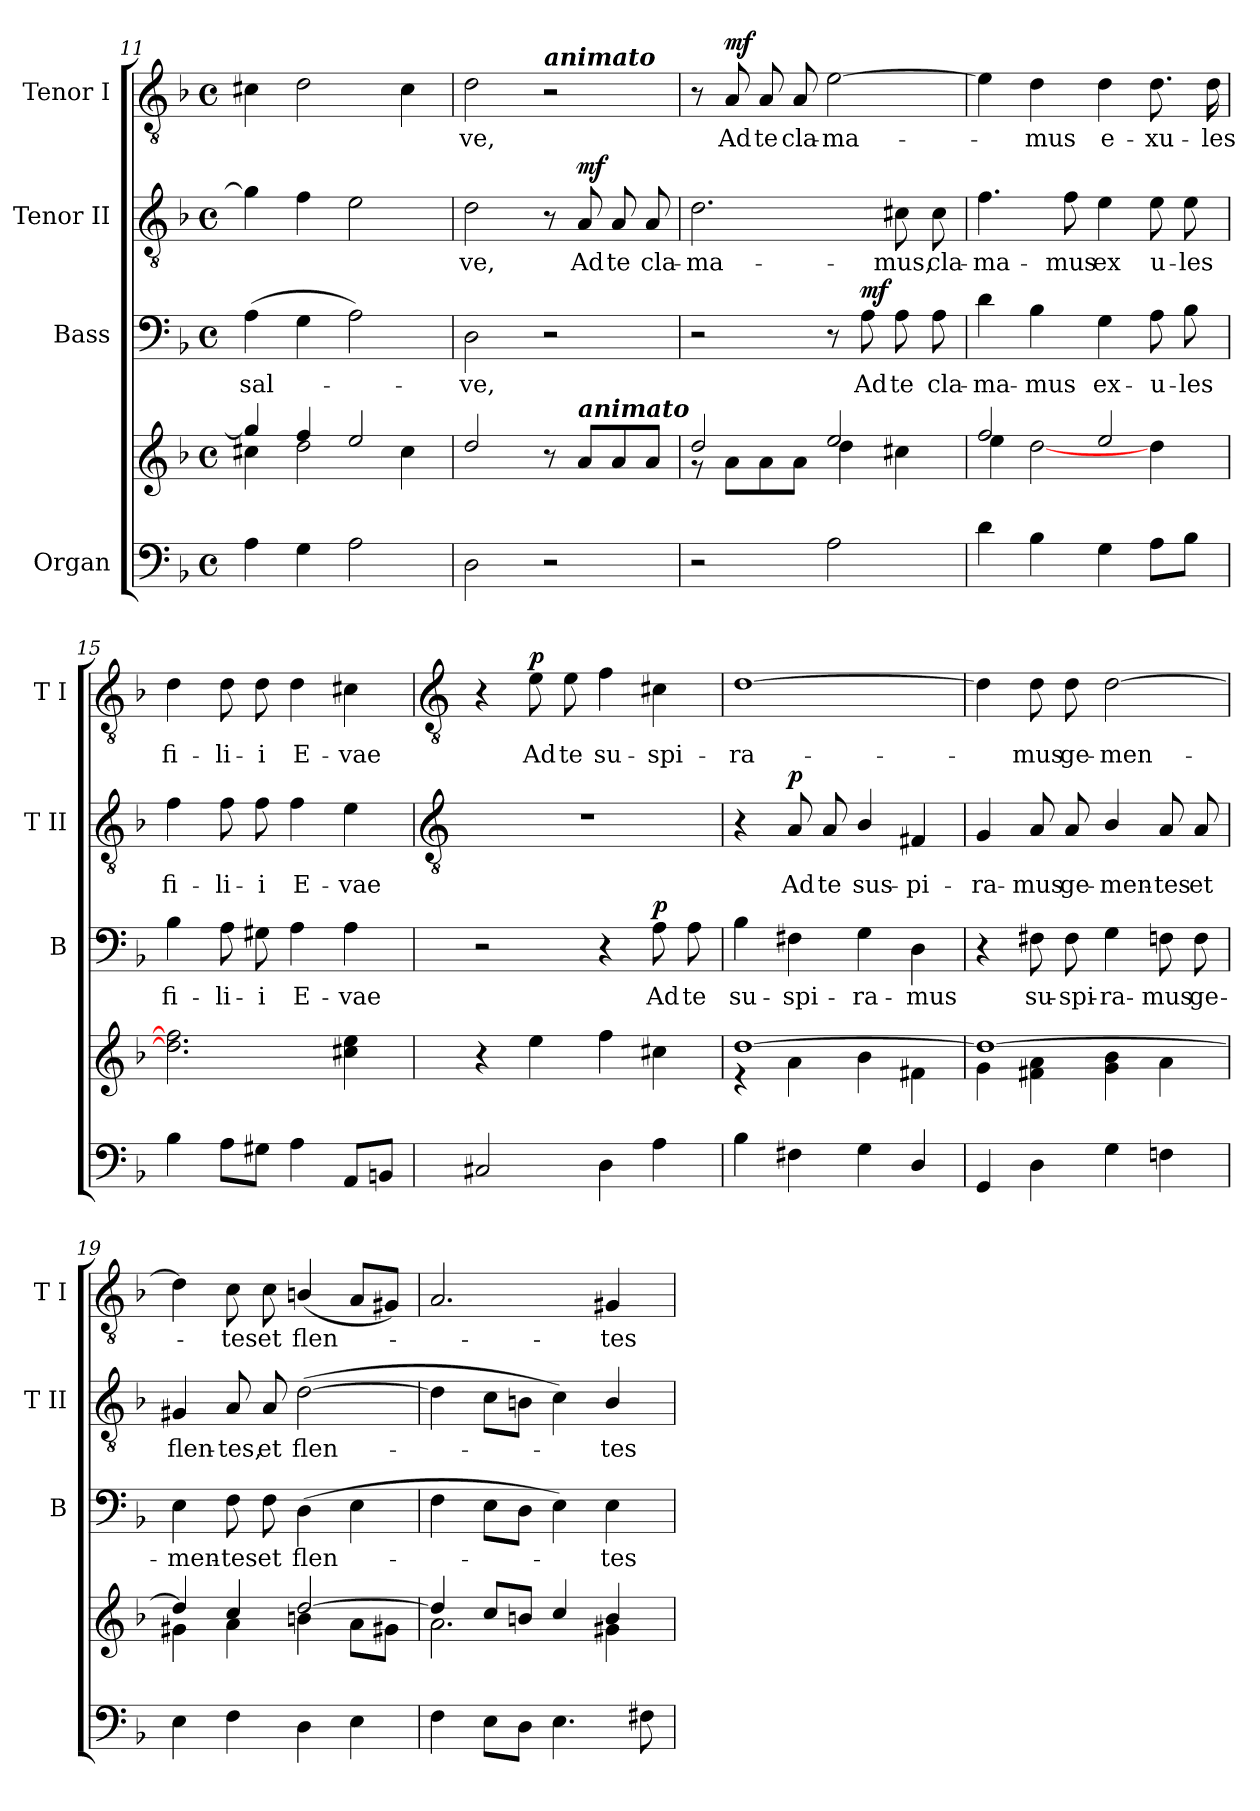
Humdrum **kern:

**kern	**kern	**kern	**text	**dynam	**kern	**text	**dynam	**kern	**text	**dynam
*part4	*part4	*part3	*part3	*part3	*part2	*part2	*part2	*part1	*part1	*part1
*staff5	*staff4	*staff3	*staff3	*staff3	*staff2	*staff2	*staff2	*staff1	*staff1	*staff1
*I"Organ	*	*I"Bass	*	*	*I"Tenor II	*	*	*I"Tenor I	*	*
*	*	*I'B	*	*	*I'T II	*	*	*I'T I	*	*
!!LO:LB:g=z
*clefF4	*clefG2	*clefF4	*	*	*clefGv2	*	*	*clefGv2	*	*
*k[b-]	*k[b-]	*k[b-]	*	*	*k[b-]	*	*	*k[b-]	*	*
*F:	*F:	*F:	*	*	*F:	*	*	*F:	*	*
*M4/4	*M4/4	*M4/4	*	*	*M4/4	*	*	*M4/4	*	*
*met(c)	*met(c)	*met(c)	*	*	*met(c)	*	*	*met(c)	*	*
=11	=11	=11	=11	=11	=11	=11	=11	=11	=11	=11
*	*^	*	*	*	*	*	*	*	*	*
!	!	!	!	!LO:LY:b	!	!	!	!	!	!	!
4A	4gg/]	4cc#X\	(>4A	sal-	.	4g]	.	.	4c#X	.	.
4G	4ff/	2dd\	4G	.	.	4f	.	.	2d	.	.
2A	2ee/	.	2A)	.	.	2e	.	.	.	.	.
.	.	4cc#\	.	.	.	.	.	.	4c#	.	.
=12	=12	=12	=12	=12	=12	=12	=12	=12	=12	=12	=12
!	!	!	!	!LO:LY:b	!	!	!LO:LY:b	!	!	!LO:LY:b	!
2D	2dd/	2ryy	2D	ve,	.	2d	ve,	.	2d	ve,	.
!	!	!	!	!	!	!	!	!	!LO:TX:a:Bi:t=animato	!	!
2r	8r	2ryy	2r	.	.	8r	.	.	2r	.	.
!	!LO:TX:a:Bi:t=animato	!	!	!	!	!	!	!	!	!	!
!	!	!	!	!	!	!	!LO:LY:b	!LO:DY:b	!	!	!
.	8a/L	.	.	.	.	8A	Ad	mf	.	.	.
!	!	!	!	!	!	!	!LO:LY:b	!	!	!	!
.	8a/	.	.	.	.	8A	te	.	.	.	.
!	!	!	!	!	!	!	!LO:LY:b	!	!	!	!
.	8a/J	.	.	.	.	8A	cla-	.	.	.	.
=13	=13	=13	=13	=13	=13	=13	=13	=13	=13	=13	=13
!	!	!	!	!	!	!	!LO:LY:b	!	!	!	!
2r	2dd/	8r	2r	.	.	2.d	-ma-	.	8r	.	.
!	!	!	!	!	!	!	!	!	!	!LO:LY:b	!LO:DY:b
.	.	8a\L	.	.	.	.	.	.	8A	Ad	mf
!	!	!	!	!	!	!	!	!	!	!LO:LY:b	!
.	.	8a\	.	.	.	.	.	.	8A	te	.
!	!	!	!	!	!	!	!	!	!	!LO:LY:b	!
.	.	8a\J	.	.	.	.	.	.	8A	cla-	.
!	!	!	!	!	!	!	!	!	!	!LO:LY:b	!
2A	2ee/	4dd\	8r	.	.	.	.	.	[2e	-ma-	.
!	!	!	!	!LO:LY:b	!LO:DY:b	!	!	!	!	!	!
.	.	.	8A	Ad	mf	.	.	.	.	.	.
!	!	!	!	!LO:LY:b	!	!	!LO:LY:b	!	!	!	!
.	.	4cc#X\	8A	te	.	8c#X	-mus,	.	.	.	.
!	!	!	!	!LO:LY:b	!	!	!LO:LY:b	!	!	!	!
.	.	.	8A	cla-	.	8c#	cla-	.	.	.	.
=14	=14	=14	=14	=14	=14	=14	=14	=14	=14	=14	=14
!	!	!	!	!LO:LY:b	!	!	!LO:LY:b	!	!	!	!
4d	2ff/	4ee\	4d	-ma-	.	4.f	-ma-	.	4e]	.	.
!	!	!	!	!LO:LY:b	!	!	!	!	!	!LO:LY:b	!
4B-	.	[2dd\	4B-	-mus	.	.	.	.	4d	mus	.
!	!	!	!	!	!	!	!LO:LY:b	!	!	!	!
.	.	.	.	.	.	8f	-mus	.	.	.	.
!	!	!	!	!LO:LY:b	!	!	!LO:LY:b	!	!	!LO:LY:b	!
4G	2ee/	.	4G	ex-	.	4e	ex	.	4d	e-	.
!	!	!	!	!LO:LY:b	!	!	!LO:LY:b	!	!	!LO:LY:b	!
8AL	.	4dd\	8A	-u-	.	8e	-u-	.	8.d	-xu-	.
!	!	!	!	!LO:LY:b	!	!	!LO:LY:b	!	!	!	!
8B-J	.	.	8B-	-les	.	8e	-les	.	.	.	.
!	!	!	!	!	!	!	!	!	!	!LO:LY:b	!
.	.	.	.	.	.	.	.	.	16d	-les	.
=15	=15	=15	=15	=15	=15	=15	=15	=15	=15	=15	=15
!	!	!	!	!LO:LY:b	!	!	!LO:LY:b	!	!	!LO:LY:b	!
4B-	1ryy	2.dd\] 2.ff\]	4B-	fi-	.	4f	fi-	.	4d	fi-	.
!	!	!	!	!LO:LY:b	!	!	!LO:LY:b	!	!	!LO:LY:b	!
8AL	.	.	8A	-li-	.	8f	-li-	.	8d	-li-	.
!	!	!	!	!LO:LY:b	!	!	!LO:LY:b	!	!	!LO:LY:b	!
8G#XJ	.	.	8G#X	-i	.	8f	-i	.	8d	-i	.
!	!	!	!	!LO:LY:b	!	!	!LO:LY:b	!	!	!LO:LY:b	!
4A	.	.	4A	E-	.	4f	E-	.	4d	E-	.
!	!	!	!	!LO:LY:b	!	!	!LO:LY:b	!	!	!LO:LY:b	!
8AAL	.	4cc#X\ 4ee\	4A	-vae	.	4e	-vae	.	4c#X	-vae	.
8BBnJ	.	.	.	.	.	.	.	.	.	.	.
!!LO:LB:g=z
=16	=16	=16	=16	=16	=16	=16	=16	=16	=16	=16	=16
*	*	*	*	*	*	*clefGv2	*	*	*clefGv2	*	*
2C#X	4r	2ryy	2r	.	.	1r	.	.	4r	.	.
!	!	!	!	!	!	!	!	!	!	!LO:LY:b	!LO:DY:b
.	4ee\	.	.	.	.	.	.	.	8e	Ad	p
!	!	!	!	!	!	!	!	!	!	!LO:LY:b	!
.	.	.	.	.	.	.	.	.	8e	te	.
!	!	!	!	!	!	!	!	!	!	!LO:LY:b	!
4D	4ff\	2ryy	4r	.	.	.	.	.	4f	su-	.
!	!	!	!	!LO:LY:b	!LO:DY:b	!	!	!	!	!LO:LY:b	!
4A	4cc#X\	.	8A	Ad	p	.	.	.	4c#X	-spi-	.
!	!	!	!	!LO:LY:b	!	!	!	!	!	!	!
.	.	.	8A	te	.	.	.	.	.	.	.
=17	=17	=17	=17	=17	=17	=17	=17	=17	=17	=17	=17
!	!	!	!	!LO:LY:b	!	!	!	!	!	!LO:LY:b	!
4B-	[1dd/	4r	4B-	su-	.	4r	.	.	[1d	-ra-	.
!	!	!	!	!LO:LY:b	!	!	!LO:LY:b	!LO:DY:b	!	!	!
4F#X	.	4a\	4F#X	-spi-	.	8A	Ad	p	.	.	.
!	!	!	!	!	!	!	!LO:LY:b	!	!	!	!
.	.	.	.	.	.	8A	te	.	.	.	.
!	!	!	!	!LO:LY:b	!	!	!LO:LY:b	!	!	!	!
4G	.	4b-\	4G	-ra-	.	4B-/	sus-	.	.	.	.
!	!	!	!	!LO:LY:b	!	!	!LO:LY:b	!	!	!	!
4D/	.	4f#X\	4D	-mus	.	4F#X	-pi-	.	.	.	.
=18	=18	=18	=18	=18	=18	=18	=18	=18	=18	=18	=18
!	!	!	!	!	!	!	!LO:LY:b	!	!	!	!
4GG	1dd/_	4g\	4r	.	.	4G	-ra-	.	4d]	.	.
!	!	!	!	!LO:LY:b	!	!	!LO:LY:b	!	!	!LO:LY:b	!
4D	.	4f#X\ 4a\	8F#X	su-	.	8A	-mus	.	8d	mus	.
!	!	!	!	!LO:LY:b	!	!	!LO:LY:b	!	!	!LO:LY:b	!
.	.	.	8F#	-spi-	.	8A	ge-	.	8d	ge-	.
!	!	!	!	!LO:LY:b	!	!	!LO:LY:b	!	!	!LO:LY:b	!
4G	.	4g\ 4b-\	4G	-ra-	.	4B-/	-men-	.	[2d	-men-	.
!	!	!	!	!LO:LY:b	!	!	!LO:LY:b	!	!	!	!
4Fn	.	4a\	8Fn	-mus	.	8A	-tes	.	.	.	.
!	!	!	!	!LO:LY:b	!	!	!LO:LY:b	!	!	!	!
.	.	.	8F	ge-	.	8A	et	.	.	.	.
=19	=19	=19	=19	=19	=19	=19	=19	=19	=19	=19	=19
!	!	!	!	!LO:LY:b	!	!	!LO:LY:b	!	!	!	!
4E	4dd/]	4g#X\	4E	-men-	.	4G#X	flen-	.	4d]	.	.
!	!	!	!	!LO:LY:b	!	!	!LO:LY:b	!	!	!LO:LY:b	!
4F	4cc/	4a\	8F	-tes	.	8A	-tes,	.	8c	tes	.
!	!	!	!	!LO:LY:b	!	!	!LO:LY:b	!	!	!LO:LY:b	!
.	.	.	8F	et	.	8A	et	.	8c	et	.
!	!	!	!	!LO:LY:b	!	!	!LO:LY:b	!	!	!LO:LY:b	!
4D	[2dd/	4bn\	(>4D	flen-	.	(>[2d	flen-	.	(<4Bn/	flen-	.
4E	.	8a\L	4E	.	.	.	.	.	8AL	.	.
.	.	8g#X\J	.	.	.	.	.	.	8G#XJ)	.	.
=20	=20	=20	=20	=20	=20	=20	=20	=20	=20	=20	=20
4F	4dd/]	2.a\	4F	.	.	4d]	.	.	2.A	.	.
8EL	8cc/L	.	8EL	.	.	8cL	.	.	.	.	.
8DJ	8bn/J	.	8DJ	.	.	8BnJ	.	.	.	.	.
4.E	4cc/	.	4E)	.	.	4c)	.	.	.	.	.
!	!	!	!	!LO:LY:b	!	!	!LO:LY:b	!	!	!LO:LY:b	!
.	4b/	4g#X\	4E	tes	.	4B/	tes	.	4G#X	tes	.
8F#X	.	.	.	.	.	.	.	.	.	.	.
*	*v	*v	*	*	*	*	*	*	*	*	*
=	=	=	=	=	=	=	=	=	=	=
*-	*-	*-	*-	*-	*-	*-	*-	*-	*-	*-
